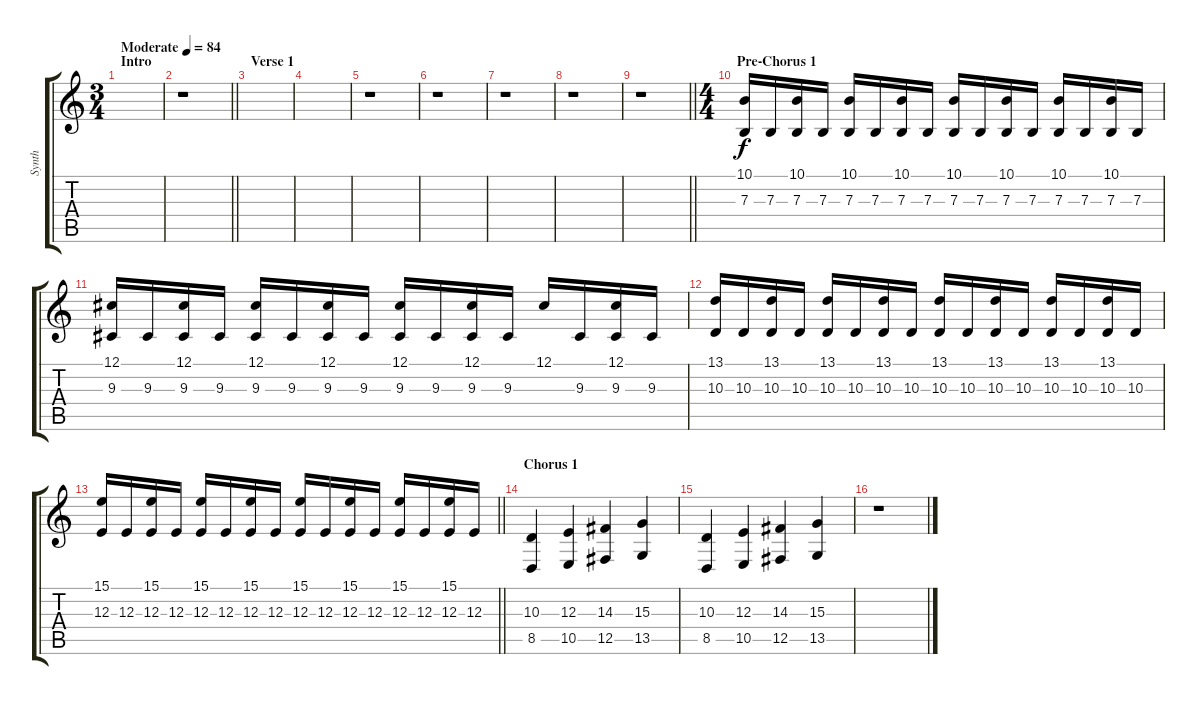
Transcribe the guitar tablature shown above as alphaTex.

\track ("Synth" "Synth") {instrument pad3polysynth}
\staff {score tabs}
\tuning (Db4 Ab3 E3 B2 Gb2 B1) {hide}
\ts (3 4)
\section ("" "Intro")
\tempo (84 "Moderate")
\clef g2
\ks c
|
\barLineRight lightlight
r.1 |
\section ("" "Verse 1")
|
|
r.1 |
r.1 |
r.1 |
r.1 |
\barLineRight lightlight
r.1 |
\ts (4 4)
\section ("" "Pre-Chorus 1")
(10.1 7.3).16 7.3.16 (10.1 7.3).16 7.3.16 (10.1 7.3).16 7.3.16 (10.1 7.3).16 7.3.16 (10.1 7.3).16 7.3.16 (10.1 7.3).16 7.3.16 (10.1 7.3).16 7.3.16 (10.1 7.3).16 7.3.16 |
(12.1 9.3).16 9.3.16 (12.1 9.3).16 9.3.16 (12.1 9.3).16 9.3.16 (12.1 9.3).16 9.3.16 (12.1 9.3).16 9.3.16 (12.1 9.3).16 9.3.16 12.1.16 9.3.16 (12.1 9.3).16 9.3.16 |
(13.1 10.3).16 10.3.16 (13.1 10.3).16 10.3.16 (13.1 10.3).16 10.3.16 (13.1 10.3).16 10.3.16 (13.1 10.3).16 10.3.16 (13.1 10.3).16 10.3.16 (13.1 10.3).16 10.3.16 (13.1 10.3).16 10.3.16 |
\barLineRight lightlight
(15.1 12.3).16 12.3.16 (15.1 12.3).16 12.3.16 (15.1 12.3).16 12.3.16 (15.1 12.3).16 12.3.16 (15.1 12.3).16 12.3.16 (15.1 12.3).16 12.3.16 (15.1 12.3).16 12.3.16 (15.1 12.3).16 12.3.16 |
\section ("" "Chorus 1")
(10.3 8.5).4 (12.3 10.5).4 (14.3 12.5).4 (15.3 13.5).4 |
(10.3 8.5).4 (12.3 10.5).4 (14.3 12.5).4 (15.3 13.5).4 |
r.1
